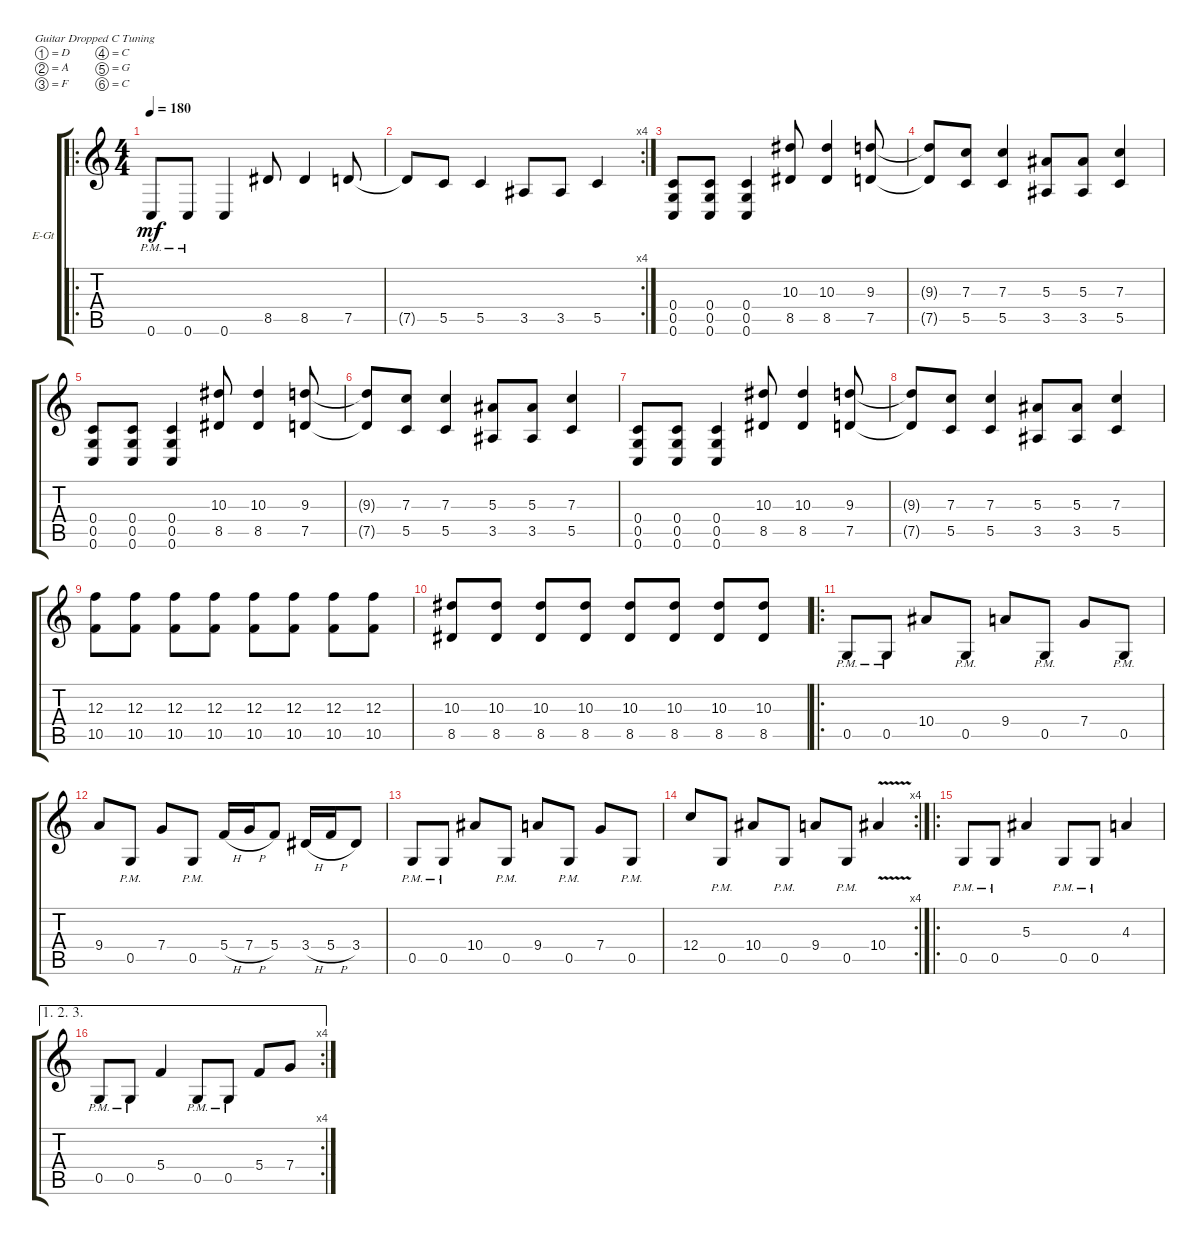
\bracketExtendMode groupsimilarinstruments
\firstSystemTrackNameOrientation horizontal
\otherSystemsTrackNameOrientation horizontal
\track ("Electric Guitar 1" "E-Gt") {instrument distortionguitar}
\staff {score tabs}
\tuning (D4 A3 F3 C3 G2 C2)
\ro
\ts (4 4)
\tempo 180
\clef g2
\ks c
0.6{pm}.8{dy mf instrument distortionguitar} 0.6{pm}.8 0.6.4 8.5.8 8.5.4 7.5.8 |
\rc 4
7.5{t}.8 5.5.8 5.5.4 3.5.8 3.5.8 5.5.4 |
(0.6 0.5 0.4).8 (0.6 0.4 0.5).8 (0.6 0.5 0.4).4 (8.5 10.3).8 (10.3 8.5).4 (7.5 9.3).8 |
(7.5{t} 9.3{t}).8 (5.5 7.3).8 (5.5 7.3).4 (3.5 5.3).8 (5.3 3.5).8 (5.5 7.3).4 |
(0.6 0.5 0.4).8 (0.6 0.4 0.5).8 (0.6 0.5 0.4).4 (8.5 10.3).8 (10.3 8.5).4 (7.5 9.3).8 |
(7.5{t} 9.3{t}).8 (5.5 7.3).8 (5.5 7.3).4 (3.5 5.3).8 (5.3 3.5).8 (5.5 7.3).4 |
(0.6 0.5 0.4).8 (0.6 0.4 0.5).8 (0.6 0.5 0.4).4 (8.5 10.3).8 (10.3 8.5).4 (7.5 9.3).8 |
(7.5{t} 9.3{t}).8 (5.5 7.3).8 (5.5 7.3).4 (3.5 5.3).8 (5.3 3.5).8 (5.5 7.3).4 |
(10.5 12.3).8 (12.3 10.5).8 (10.5 12.3).8 (12.3 10.5).8 (10.5 12.3).8 (12.3 10.5).8 (10.5 12.3).8 (12.3 10.5).8 |
(8.5 10.3).8 (10.3 8.5).8 (8.5 10.3).8 (10.3 8.5).8 (8.5 10.3).8 (10.3 8.5).8 (8.5 10.3).8 (10.3 8.5).8 |
\ro
0.5{pm}.8 0.5{pm}.8 10.4.8 0.5{pm}.8 9.4.8 0.5{pm}.8 7.4.8 0.5{pm}.8 |
9.4.8 0.5{pm}.8 7.4.8 0.5{pm}.8 5.4{h}.16 7.4{h}.16 5.4.8 3.4{h}.16 5.4{h}.16 3.4.8 |
0.5{pm}.8 0.5{pm}.8 10.4.8 0.5{pm}.8 9.4.8 0.5{pm}.8 7.4.8 0.5{pm}.8 |
\rc 4
12.4.8 0.5{pm}.8 10.4.8 0.5{pm}.8 9.4.8 0.5{pm}.8 10.4{v}.4 |
\ro
0.5{pm}.8 0.5{pm}.8 5.3.4 0.5{pm}.8 0.5{pm}.8 4.3.4 |
\ae (1 2 3)
\rc 4
0.5{pm}.8 0.5{pm}.8 5.4.4 0.5{pm}.8 0.5{pm}.8 5.4.8 7.4.8
